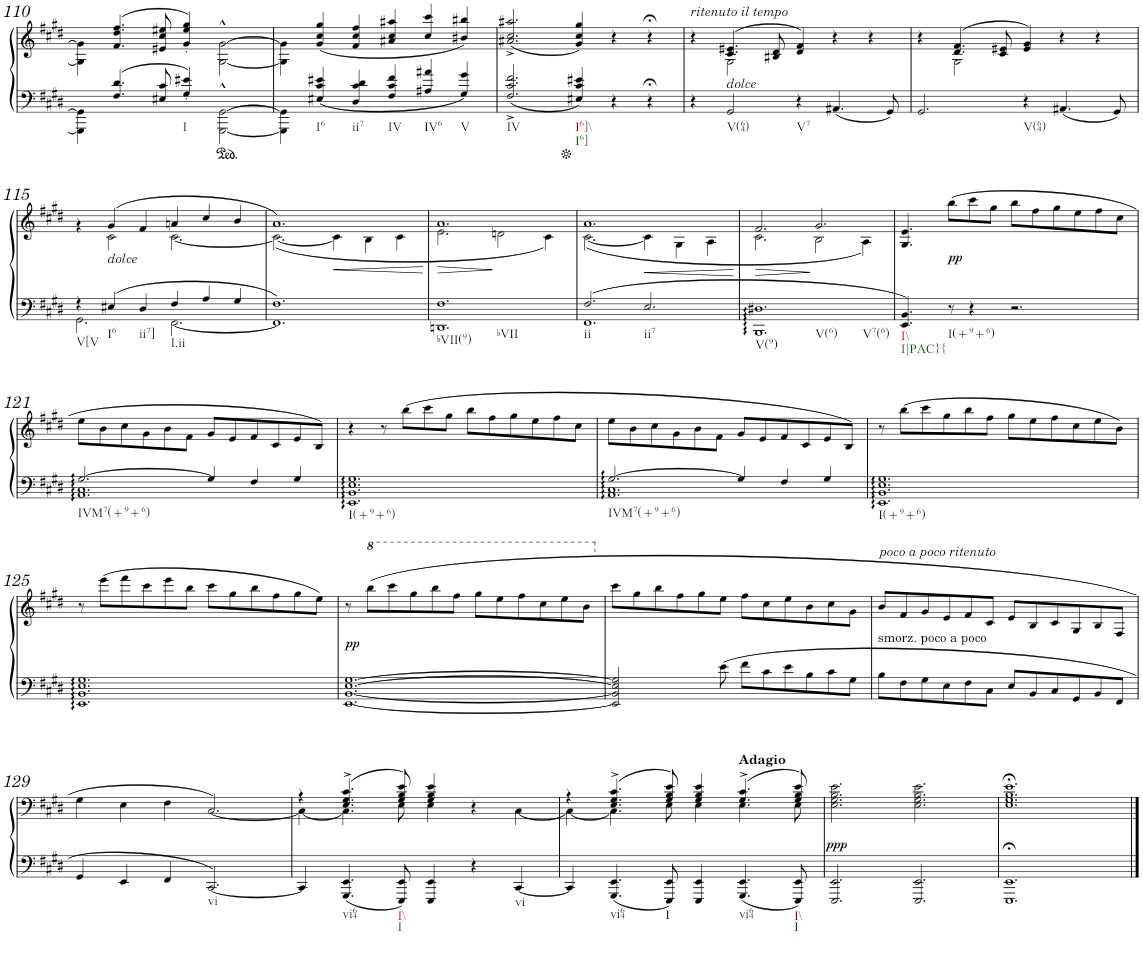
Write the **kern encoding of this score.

**kern	**kern	**dynam
*part1	*part1	*part1
*staff2	*staff1	*staff1/2
*I"Piano	*	*
*I'Pno.	*	*
!!LO:PB:g=z
*clefG2	*clefG2	*
*k[f#c#g#d#]	*k[f#c#g#d#]	*
*M6/4	*M6/4	*
=110	=110	=110
4GGG#\] 4GG#\]	4G#\] 4g#\]	.
4.F#/ 4.d#/	(>4.f#/ 4.dd#/ 4.ff#/	.
8E#X/ 8c#/	8e#X/ 8cc#/ 8ee#X/	.
!LO:TX:b:t=I	!	!
4G#/' 4e#X/'	4g#/' 4ee#/' 4gg#/')	.
[2GGG#\^^ [2GG#\^^	[2G#\^^ [2g#\^^	.
=111	=111	=111
4GGG#\] 4GG#\]	4G#\] 4g#\]	.
!LO:TX:b:t=I6	!	!
4E#X/ 4c#/ 4e#X/	(4g#/ 4cc#/ 4gg#/	.
!LO:TX:b:t=ii7	!	!
4D#/ 4c#/ 4d#/	4f#/ 4cc#/ 4ff#/	.
!LO:TX:b:t=IV	!	!
4F#/ 4c#/ 4f#/	4a#X/ 4cc#/ 4aa#X/	.
!LO:TX:b:t=IV6	!	!
4A#X/ 4a#X/	4cc#/ 4ccc#/	.
!LO:TX:b:t=V	!	!
4G#/ 4g#/	4b#X/ 4bb#X/)	.
=112	=112	=112
!LO:TX:b:t=IV	!	!
2.F#/^ 2.c#/^ 2.f#/^	(2.a#X/^ 2.cc#/^ 2.aa#X/^	.
!LO:TX:b:t=I6]\\	!	!
!LO:TX:b:t=I6]	!	!
4E#X/ 4c#/ 4e#X/	4g#/ 4cc#/ 4gg#/)	.
4r	4r	.
4r;<	4r;<	.
=113	=113	=113
*	*^	*
!	!LO:TX:a:i:t=ritenuto il tempo	!	!
4r	4r	4ryy	.
!	!LO:TX:b:i:t=dolce	!	!
!LO:TX:b:t=V(64)	!	!	!
2GG#/	(4.c#/ 4.e#X/	2G#\	.
.	8B#X/ 8d#/	.	.
!LO:TX:b:t=V7	!	!	!
4r	4d#/ 4f#/)	2.ryy	.
4.AA#X/	4r	.	.
.	4r	.	.
8GG#/	.	.	.
=114	=114	=114	=114
2.GG#/	4r	4ryy	.
.	(4.d#/ 4.f#/	2G#\	.
.	8c#/ 8e#X/	.	.
!LO:TX:b:t=V(64)	!	!	!
4r	4e#/ 4g#/)	2.ryy	.
4.AA#X/	4r	.	.
.	4r	.	.
8GG#/	.	.	.
!!LO:LB:g=z	!!
=115	=115	=115	=115
*^	*	*	*
!LO:TX:b:t=V[V	!	!	!	!
4r	2.GG#\	4ryy	4r	.
!	!	!LO:TX:b:i:t=dolce	!	!
!LO:TX:b:t=I6	!	!	!	!
4E#X/	.	(4g#/	2c#\	.
!LO:TX:b:t=ii7]	!	!	!	!
4D#/	.	4f#/	.	.
!LO:TX:b:t=I.ii	!	!	!	!
4F#/	[2.FF#\	4an/	[2.c#\	.
4A/	.	4cc#/	.	.
4G#/	.	4b/	.	.
=116	=116	=116	=116	=116
1.F#	1.FF#]	1.a)	(2.c#\_	.
!	!	!	!	!LO:HP:b
.	.	.	4c#\]	<
.	.	.	4B\	.
.	.	.	4c#\	.
*v	*v	*	*	*
=117	=117	=117	=117
!LO:TX:b:t=bVII(9)	!	!	!
!LO:TX:b:t=bVII	!	!	!
!	!	!	!LO:HP:b
1.DDn 1.F#	1.a	2.e\	>
.	.	2dn\	[
.	.	4c#\)	.
=118	=118	=118	=118
*^	*	*	*
!LO:TX:b:t=ii	!	!	!	!
2.F#/	1.FF#	1.a	([2.c#\	.
!LO:TX:b:t=ii7	!	!	!	!
!	!	!	!	!LO:HP:b
2.E/	.	.	4c#\]	<
.	.	.	4G#\	.
.	.	.	4A\	.
*v	*v	*	*	*
*	*v	*v	*
.	.	]
=119	=119	=119
*	*^	*
!LO:TX:b:t=V(9)	!	!	!
!LO:TX:b:t=V(6)	!	!	!
!LO:TX:b:t=V7(6)	!	!	!
1.BBB 1.D#X	2.f#/	2.c#\	.
.	2.g#/	2B\	[
.	.	4A\)	.
=120	=120	=120	=120
*^	*	*	*
!LO:TX:b:t=I\\	!	!	!	!
!LO:TX:b:t=I|PAC}{	!	!	!	!
4.EE/ 4.BB/	1.ryy	4.G#/ 4.e/	4.ryy	.
!LO:TX:b:t=I(+9+6)	!	!	!	!
!	!	!	!	!LO:DY:b
8r	.	(>8bb\L	8ryy	pp
4r	.	8ccc#\	1ryy	.
.	.	8gg#\J	.	.
2.r	.	8bb\L	.	.
.	.	8ff#\	.	.
.	.	8gg#\	.	.
.	.	8ee\	.	.
.	.	8ff#\	.	.
.	.	8cc#\J	.	.
!!LO:LB:g=z	!!
=121	=121	=121	=121	=121
!LO:TX:b:t=IVM7(+9+6)	!	!	!	!
[2.G#/	1.AA 1.C#	8ee\L	1.ryy	.
.	.	8b\	.	.
.	.	8cc#\	.	.
.	.	8g#\	.	.
.	.	8b\	.	.
.	.	8f#\J	.	.
4G#/]	.	8g#/L	.	.
.	.	8e/	.	.
4F#/	.	8f#/	.	.
.	.	8c#/	.	.
4G#/	.	8e/	.	.
.	.	8B/J)	.	.
*v	*v	*	*	*
*	*v	*v	*
=122	=122	=122
!LO:TX:b:t=I(+9+6)	!	!
1.EE 1.BB 1.E 1.G#	4r	.
.	8r	.
.	(8bb\L	.
.	8ccc#\	.
.	8gg#\J	.
.	8bb\L	.
.	8ff#\	.
.	8gg#\	.
.	8ee\	.
.	8ff#\	.
.	8cc#\J	.
=123	=123	=123
*^	*	*
!LO:TX:b:t=IVM7(+9+6)	!	!	!
[2.G#/	1.AA 1.C#	8ee\L	.
.	.	8b\	.
.	.	8cc#\	.
.	.	8g#\	.
.	.	8b\	.
.	.	8f#\J	.
4G#/]	.	8g#/L	.
.	.	8e/	.
4F#/	.	8f#/	.
.	.	8c#/	.
4G#/	.	8e/	.
.	.	8B/J)	.
*v	*v	*	*
=124	=124	=124
!LO:TX:b:t=I(+9+6)	!	!
1.EE 1.BB 1.E 1.G#	8r	.
.	(8bb\L	.
.	8ccc#\	.
.	8gg#\	.
.	8bb\	.
.	8ff#\J	.
.	8gg#\L	.
.	8ee\	.
.	8ff#\	.
.	8cc#\	.
.	8ee\	.
.	8b\J)	.
!!LO:LB:g=z
=125	=125	=125
1.EE 1.BB 1.E 1.G#	8r	.
.	(8eee\L	.
.	8fff#\	.
.	8ccc#\	.
.	8eee\	.
.	8bb\J	.
.	8ccc#\L	.
.	8gg#\	.
.	8bb\	.
.	8ff#\	.
.	8gg#\	.
.	8ee\J)	.
=126	=126	=126
!	!	!LO:DY:b
[1.EE [1.BB [1.E [1.G#	8r	pp
*	*8va	*
.	(8bbb\L	.
.	8cccc#\	.
.	8ggg#\	.
.	8bbb\	.
.	8fff#\J	.
.	8ggg#\L	.
.	8eee\	.
.	8fff#\	.
.	8ccc#\	.
.	8eee\	.
.	8bb\J	.
=127	=127	=127
*	*X8va	*
2EE/] 2BB/] 2E/] 2G#/]	8ccc#\L	.
.	8gg#\	.
.	8bb\	.
.	8ff#\	.
8ryy	8gg#\	.
8e\	8ee\J	.
8f#\L	8ff#\L	.
8c#\	8cc#\	.
8e\	8ee\	.
8B\	8b\	.
8c#\	8cc#\	.
8G#\J	8g#\J	.
=128	=128	=128
!	!LO:TX:a:i:t=poco a poco ritenuto	!
!	!LO:TX:b:t=smorz. poco a poco	!
8B\L	8b/L	.
8F#\	8f#/	.
8G#\	8g#/	.
8E\	8e/	.
8F#\	8f#/	.
8C#\J	8c#/J	.
8E/L	8e/L	.
8BB/	8B/	.
8C#/	8c#/	.
8GG#/	8G#/	.
8BB/	8B/	.
8FF#/J	8F#/J	.
!!LO:LB:g=z
=129	=129	=129
4GG#/	4G#\	.
4EE/	4E\	.
4FF#/	4F#\	.
!LO:TX:b:t=vi	!	!
[2.CC#/	[2.C#/)	.
=130	=130	=130
*	*^	*
4CC#/]	4r	4C#\_	.
!LO:TX:b:t=vi64	!	!	!
4.GGG#/ 4.EE/	(4.E/^ 4.G#/^ 4.c#/^	4.C#\]	.
!LO:TX:b:t=I\\	!	!	!
!LO:TX:b:t=I	!	!	!
8EEE/ 8EE/	8G#/ 8B/ 8e/)	8E\	.
4EEE/ 4EE/	4G#/ 4B/ 4e/	4E\	.
4r	4r	2ryy	.
!LO:TX:b:t=vi	!	!	!
[4CC#/	[4C#\	.	.
=131	=131	=131	=131
4CC#/]	4r	4C#\_	.
!LO:TX:b:t=vi64	!	!	!
4.GGG#/ 4.EE/	(4.E/^ 4.G#/^ 4.c#/^	4.C#\]	.
!LO:TX:b:t=I	!	!	!
8EEE/ 8EE/	8G#/ 8B/ 8e/)	8E\	.
4EEE/ 4EE/	4G#/ 4B/ 4e/	4E\	.
!	!LO:TX:a:B:t=Adagio	!	!
!LO:TX:b:t=vi64	!	!	!
4.GGG#/ 4.EE/	(4.G#/^ 4.c#/^	4.E\	.
!LO:TX:b:t=I\\	!	!	!
!LO:TX:b:t=I	!	!	!
8EEE/ 8EE/	8G#/ 8B/ 8e/)	8E\	.
=132	=132	=132	=132
!	!	!	!LO:DY:b
*	*v	*v	*
2.EEE/ 2.EE/	2.E\ 2.G#\ 2.B\ 2.e\	ppp
2.EEE/ 2.EE/	2.E\ 2.G#\ 2.B\ 2.e\	.
=133	=133	=133
1.EEE;< 1.EE;<	1.E;< 1.G#;< 1.B;< 1.e;<	.
==	==	==
*-	*-	*-
